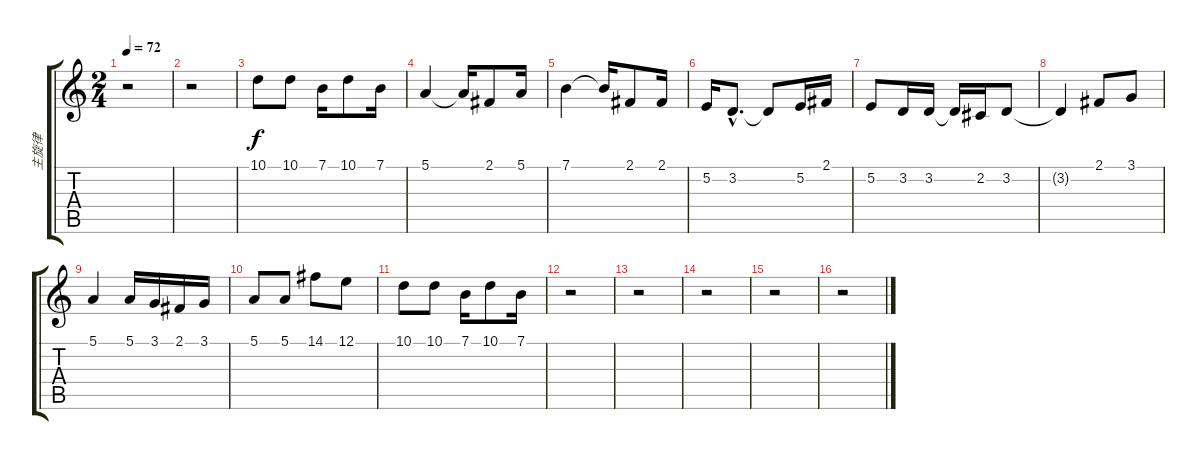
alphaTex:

\track ("主旋律" "主旋律") {instrument vibraphone}
\staff {score tabs}
\tuning (E4 B3 G3 D3 A2 E2) {hide}
\ts (2 4)
\tempo 72
\clef g2
\ks c
r.2{dy f} |
r.2 |
10.1.8 10.1.8 7.1.16 10.1.8 7.1.16 |
5.1.4 5.1{t}.16 2.1.8 5.1.16 |
7.1.4 7.1{t}.16 2.1.8 2.1.16 |
5.2.16 3.2{hac}.8{d} 3.2{t}.8 5.2.16 2.1.16 |
5.2.8 3.2.16 3.2.16 3.2{t}.16 2.2.16 3.2.8 |
3.2{t}.4 2.1.8 3.1.8 |
5.1.4 5.1.16 3.1.16 2.1.16 3.1.16 |
5.1.8 5.1.8 14.1.8 12.1.8 |
10.1.8 10.1.8 7.1.16 10.1.8 7.1.16 |
r.2 |
r.2 |
r.2 |
r.2 |
r.2
